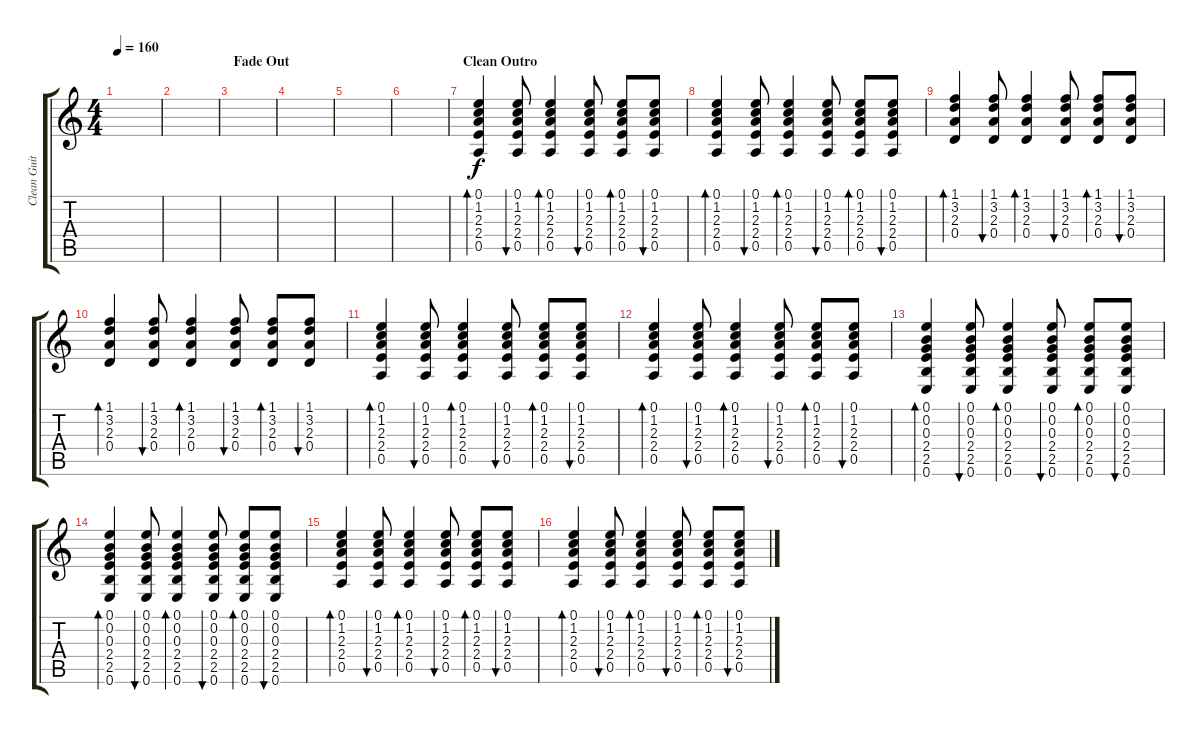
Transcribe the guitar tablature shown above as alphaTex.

\track ("Clean Guitar II" "Clean Guit") {instrument acousticguitarnylon}
\staff {score tabs}
\tuning (E4 B3 G3 D3 A2 E2) {hide}
\ts (4 4)
\tempo 160
\clef g2
\ks c
|
|
\section ("" "Fade Out")
|
|
|
|
\section ("" "Clean Outro")
(0.1 1.2 2.3 2.4 0.5).4{bd 120 volume 7} (0.1 1.2 2.3 2.4 0.5).8{bu 120} (0.1 1.2 2.3 2.4 0.5).4{bd 120} (0.1 1.2 2.3 2.4 0.5).8{bu 120} (0.1 1.2 2.3 2.4 0.5).8{bd 120} (0.1 1.2 2.3 2.4 0.5).8{bu 120} |
(0.1 1.2 2.3 2.4 0.5).4{bd 120} (0.1 1.2 2.3 2.4 0.5).8{bu 120} (0.1 1.2 2.3 2.4 0.5).4{bd 120} (0.1 1.2 2.3 2.4 0.5).8{bu 120} (0.1 1.2 2.3 2.4 0.5).8{bd 120} (0.1 1.2 2.3 2.4 0.5).8{bu 120} |
(1.1 3.2 2.3 0.4).4{bd 120 volume 14} (1.1 3.2 2.3 0.4).8{bu 120} (1.1 3.2 2.3 0.4).4{bd 120} (1.1 3.2 2.3 0.4).8{bu 120} (1.1 3.2 2.3 0.4).8{bd 120} (1.1 3.2 2.3 0.4).8{bu 120} |
(1.1 3.2 2.3 0.4).4{bd 120} (1.1 3.2 2.3 0.4).8{bu 120} (1.1 3.2 2.3 0.4).4{bd 120} (1.1 3.2 2.3 0.4).8{bu 120} (1.1 3.2 2.3 0.4).8{bd 120} (1.1 3.2 2.3 0.4).8{bu 120} |
(0.1 1.2 2.3 2.4 0.5).4{bd 120} (0.1 1.2 2.3 2.4 0.5).8{bu 120} (0.1 1.2 2.3 2.4 0.5).4{bd 120} (0.1 1.2 2.3 2.4 0.5).8{bu 120} (0.1 1.2 2.3 2.4 0.5).8{bd 120} (0.1 1.2 2.3 2.4 0.5).8{bu 120} |
(0.1 1.2 2.3 2.4 0.5).4{bd 120} (0.1 1.2 2.3 2.4 0.5).8{bu 120} (0.1 1.2 2.3 2.4 0.5).4{bd 120} (0.1 1.2 2.3 2.4 0.5).8{bu 120} (0.1 1.2 2.3 2.4 0.5).8{bd 120} (0.1 1.2 2.3 2.4 0.5).8{bu 120} |
(0.1 0.2 0.3 2.4 2.5 0.6).4{bd 120} (0.1 0.2 0.3 2.4 2.5 0.6).8{bu 120} (0.1 0.2 0.3 2.4 2.5 0.6).4{bd 120} (0.1 0.2 0.3 2.4 2.5 0.6).8{bu 120} (0.1 0.2 0.3 2.4 2.5 0.6).8{bd 120} (0.1 0.2 0.3 2.4 2.5 0.6).8{bu 120} |
(0.1 0.2 0.3 2.4 2.5 0.6).4{bd 120} (0.1 0.2 0.3 2.4 2.5 0.6).8{bu 120} (0.1 0.2 0.3 2.4 2.5 0.6).4{bd 120} (0.1 0.2 0.3 2.4 2.5 0.6).8{bu 120} (0.1 0.2 0.3 2.4 2.5 0.6).8{bd 120} (0.1 0.2 0.3 2.4 2.5 0.6).8{bu 120} |
(0.1 1.2 2.3 2.4 0.5).4{bd 120} (0.1 1.2 2.3 2.4 0.5).8{bu 120} (0.1 1.2 2.3 2.4 0.5).4{bd 120} (0.1 1.2 2.3 2.4 0.5).8{bu 120} (0.1 1.2 2.3 2.4 0.5).8{bd 120} (0.1 1.2 2.3 2.4 0.5).8{bu 120} |
(0.1 1.2 2.3 2.4 0.5).4{bd 120} (0.1 1.2 2.3 2.4 0.5).8{bu 120} (0.1 1.2 2.3 2.4 0.5).4{bd 120} (0.1 1.2 2.3 2.4 0.5).8{bu 120} (0.1 1.2 2.3 2.4 0.5).8{bd 120} (0.1 1.2 2.3 2.4 0.5).8{bu 120}
